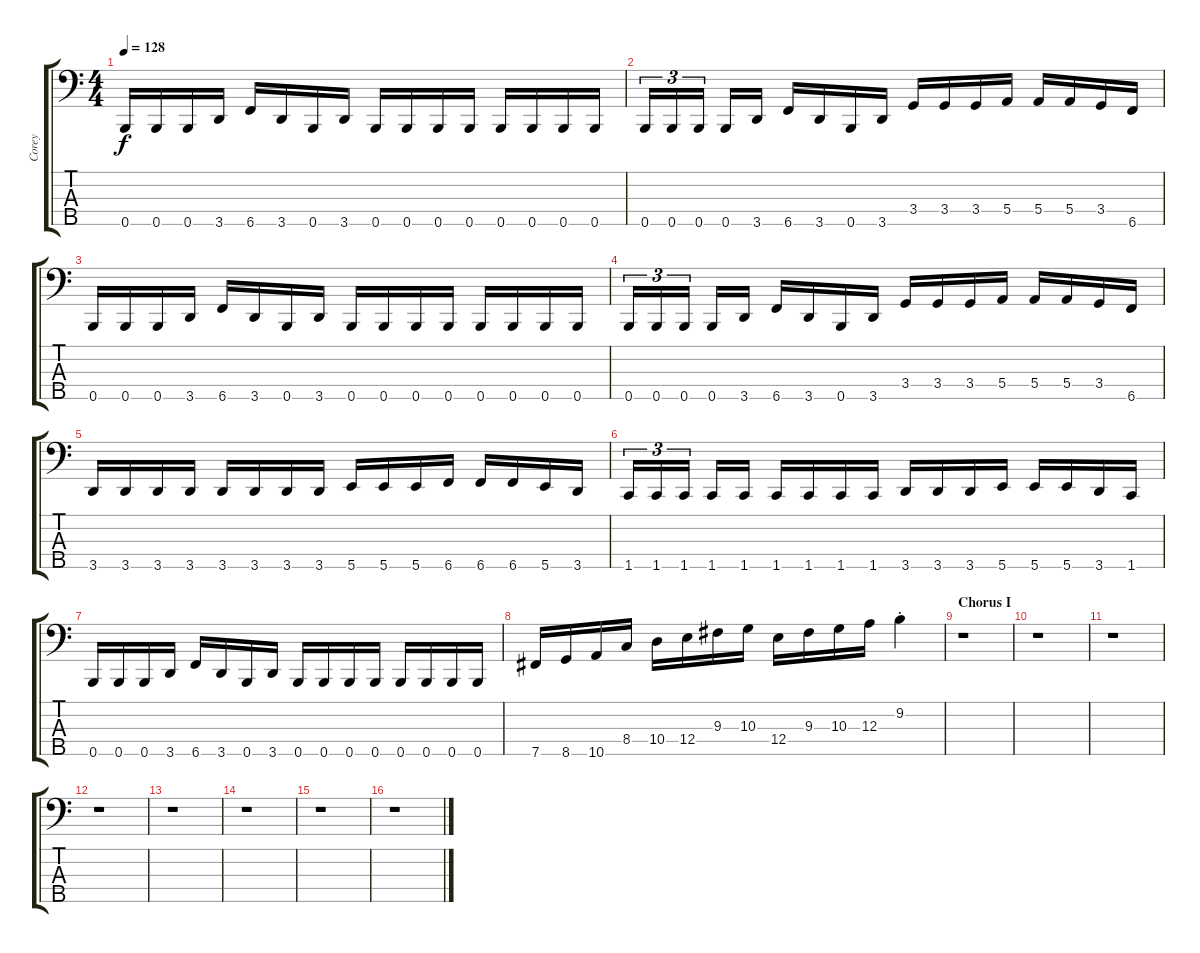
\track ("Corey" "Corey") {instrument electricbassfinger}
\staff {score tabs}
\tuning (G2 D2 A1 E1 B0) {hide}
\ts (4 4)
\tempo 128
\clef f4
\ks c
0.5.16{dy f} 0.5.16 0.5.16 3.5.16 6.5.16 3.5.16 0.5.16 3.5.16 0.5.16 0.5.16 0.5.16 0.5.16 0.5.16 0.5.16 0.5.16 0.5.16 |
0.5.16{tu (3 2)} 0.5.16{tu (3 2)} 0.5.16{tu (3 2)} 0.5.16 3.5.16 6.5.16 3.5.16 0.5.16 3.5.16 3.4.16 3.4.16 3.4.16 5.4.16 5.4.16 5.4.16 3.4.16 6.5.16 |
0.5.16 0.5.16 0.5.16 3.5.16 6.5.16 3.5.16 0.5.16 3.5.16 0.5.16 0.5.16 0.5.16 0.5.16 0.5.16 0.5.16 0.5.16 0.5.16 |
0.5.16{tu (3 2)} 0.5.16{tu (3 2)} 0.5.16{tu (3 2)} 0.5.16 3.5.16 6.5.16 3.5.16 0.5.16 3.5.16 3.4.16 3.4.16 3.4.16 5.4.16 5.4.16 5.4.16 3.4.16 6.5.16 |
3.5.16 3.5.16 3.5.16 3.5.16 3.5.16 3.5.16 3.5.16 3.5.16 5.5.16 5.5.16 5.5.16 6.5.16 6.5.16 6.5.16 5.5.16 3.5.16 |
1.5.16{tu (3 2)} 1.5.16{tu (3 2)} 1.5.16{tu (3 2)} 1.5.16 1.5.16 1.5.16 1.5.16 1.5.16 1.5.16 3.5.16 3.5.16 3.5.16 5.5.16 5.5.16 5.5.16 3.5.16 1.5.16 |
0.5.16 0.5.16 0.5.16 3.5.16 6.5.16 3.5.16 0.5.16 3.5.16 0.5.16 0.5.16 0.5.16 0.5.16 0.5.16 0.5.16 0.5.16 0.5.16 |
7.5.16 8.5.16 10.5.16 8.4.16 10.4.16 12.4.16 9.3.16 10.3.16 12.4.16 9.3.16 10.3.16 12.3.16 9.2{st}.4 |
\section ("" "Chorus I")
r.1 |
r.1 |
r.1 |
r.1 |
r.1 |
r.1 |
r.1 |
r.1
